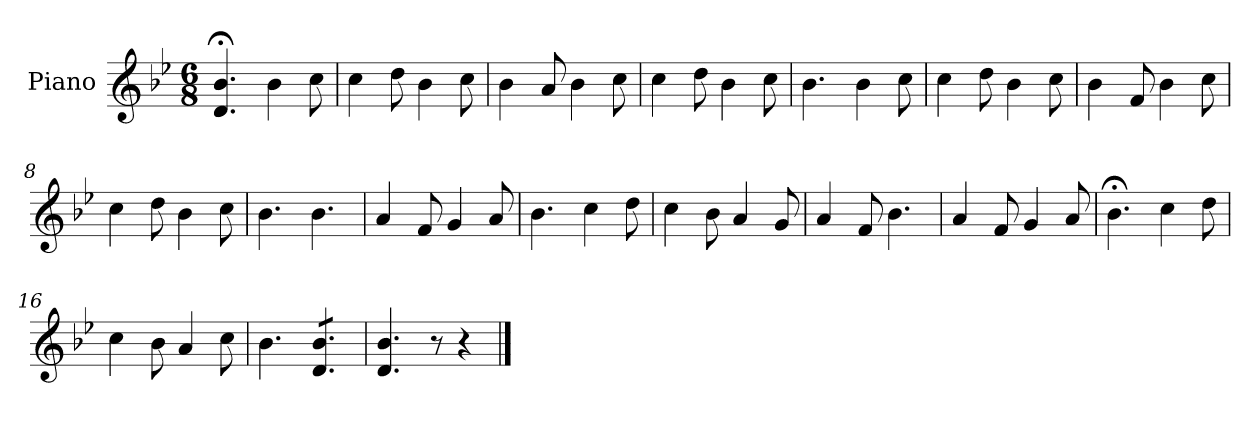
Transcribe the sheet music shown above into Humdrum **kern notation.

**kern
*part1
*staff1
*I"Piano
*I'Pno.
*clefG2
*k[b-e-]
*M6/8
=1
4.d;</ 4.b-;</
4b-\
8cc\
=2
4cc\
8dd\
4b-\
8cc\
=3
4b-\
8a/
4b-\
8cc\
=4
4cc\
8dd\
4b-\
8cc\
=5
4.b-\
4b-\
8cc\
=6
4cc\
8dd\
4b-\
8cc\
=7
4b-\
8f/
4b-\
8cc\
=8
4cc\
8dd\
4b-\
8cc\
=9
4.b-\
4.b-\
!!LO:LB:g=z
=10
4a/
8f/
4g/
8a/
!!LO:LB:g=z
=11
4.b-\
4cc\
8dd\
=12
4cc\
8b-\
4a/
8g/
=13
4a/
8f/
4.b-\
=14
4a/
8f/
4g/
8a/
=15
4.b-;<\
4cc\
8dd\
=16
4cc\
8b-\
4a/
8cc\
=17
4.b-\
*tremolo
8d/ 8b-/L
8d/ 8b-/
8d/ 8b-/J
*Xtremolo
=18
4.d/ 4.b-/
8r
4r
==
*-
